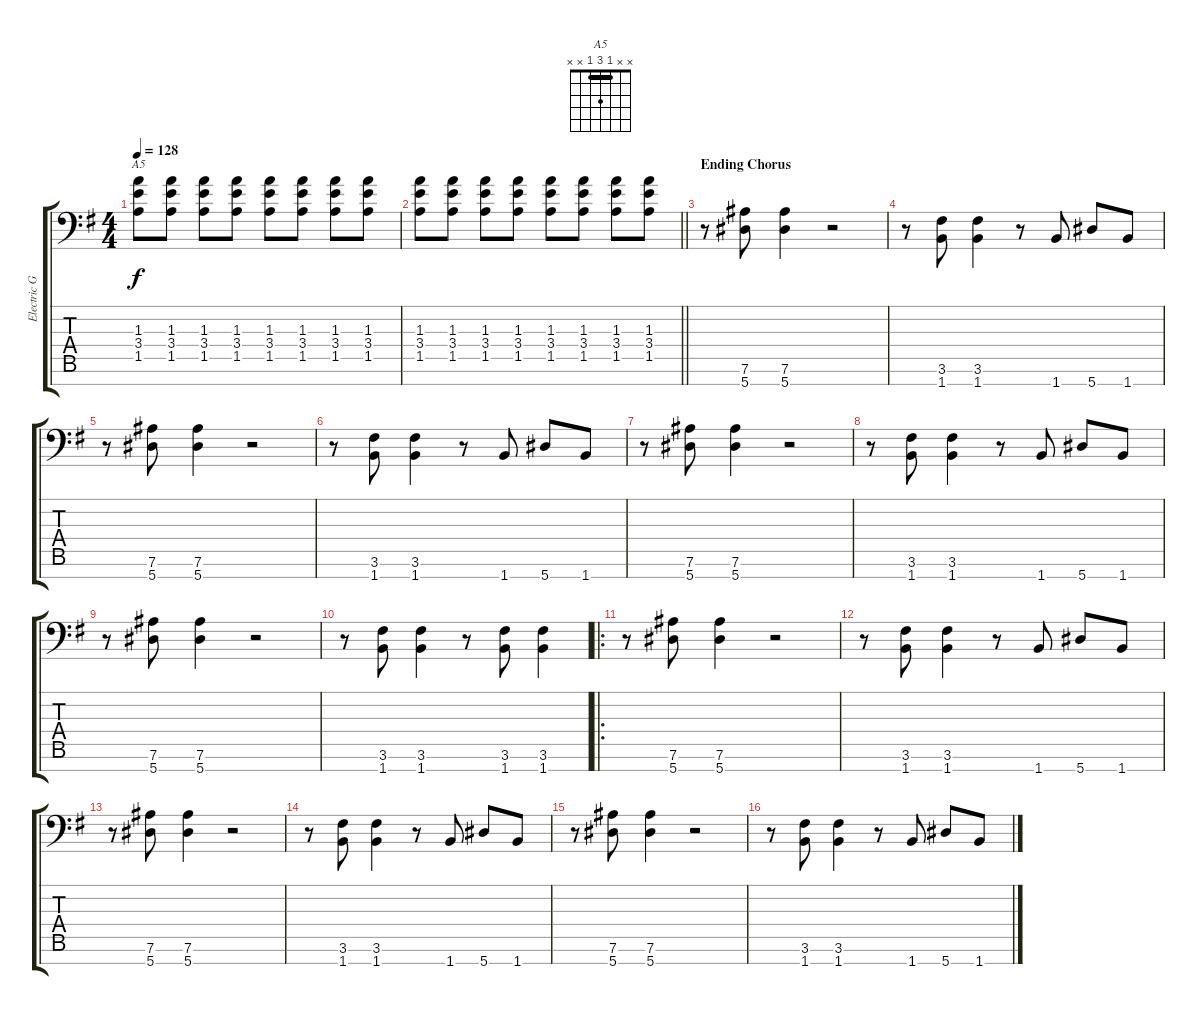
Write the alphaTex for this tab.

\track ("Electric Guitar 1" "Electric G") {instrument distortionguitar}
\staff {score tabs}
\tuning (Eb4 Bb3 Ab3 Db3 Ab2 Eb2 Bb1) {hide}
\chord ("A5" x x 1 3 1 x x) {barre 1}
\ts (4 4)
\tempo 128
\clef f4
\ks g
(1.3 3.4 1.5).8{ch "A5" dy f} (1.3 3.4 1.5).8 (1.3 3.4 1.5).8 (1.3 3.4 1.5).8 (1.3 3.4 1.5).8 (1.3 3.4 1.5).8 (1.3 3.4 1.5).8 (1.3 3.4 1.5).8 |
\barLineRight lightlight
(1.3 3.4 1.5).8 (1.3 3.4 1.5).8 (1.3 3.4 1.5).8 (1.3 3.4 1.5).8 (1.3 3.4 1.5).8 (1.3 3.4 1.5).8 (1.3 3.4 1.5).8 (1.3 3.4 1.5).8 |
\section ("" "Ending Chorus")
r.8 (7.6 5.7).8 (7.6 5.7).4 r.2 |
r.8 (3.6 1.7).8 (3.6 1.7).4 r.8 1.7.8 5.7.8 1.7.8 |
r.8 (7.6 5.7).8 (7.6 5.7).4 r.2 |
r.8 (3.6 1.7).8 (3.6 1.7).4 r.8 1.7.8 5.7.8 1.7.8 |
r.8 (7.6 5.7).8 (7.6 5.7).4 r.2 |
r.8 (3.6 1.7).8 (3.6 1.7).4 r.8 1.7.8 5.7.8 1.7.8 |
r.8 (7.6 5.7).8 (7.6 5.7).4 r.2 |
r.8 (3.6 1.7).8 (3.6 1.7).4 r.8 (3.6 1.7).8 (3.6 1.7).4 |
\ro
r.8 (7.6 5.7).8 (7.6 5.7).4 r.2 |
r.8 (3.6 1.7).8 (3.6 1.7).4 r.8 1.7.8 5.7.8 1.7.8 |
r.8 (7.6 5.7).8 (7.6 5.7).4 r.2 |
r.8 (3.6 1.7).8 (3.6 1.7).4 r.8 1.7.8 5.7.8 1.7.8 |
r.8 (7.6 5.7).8 (7.6 5.7).4 r.2 |
r.8 (3.6 1.7).8 (3.6 1.7).4 r.8 1.7.8 5.7.8 1.7.8
